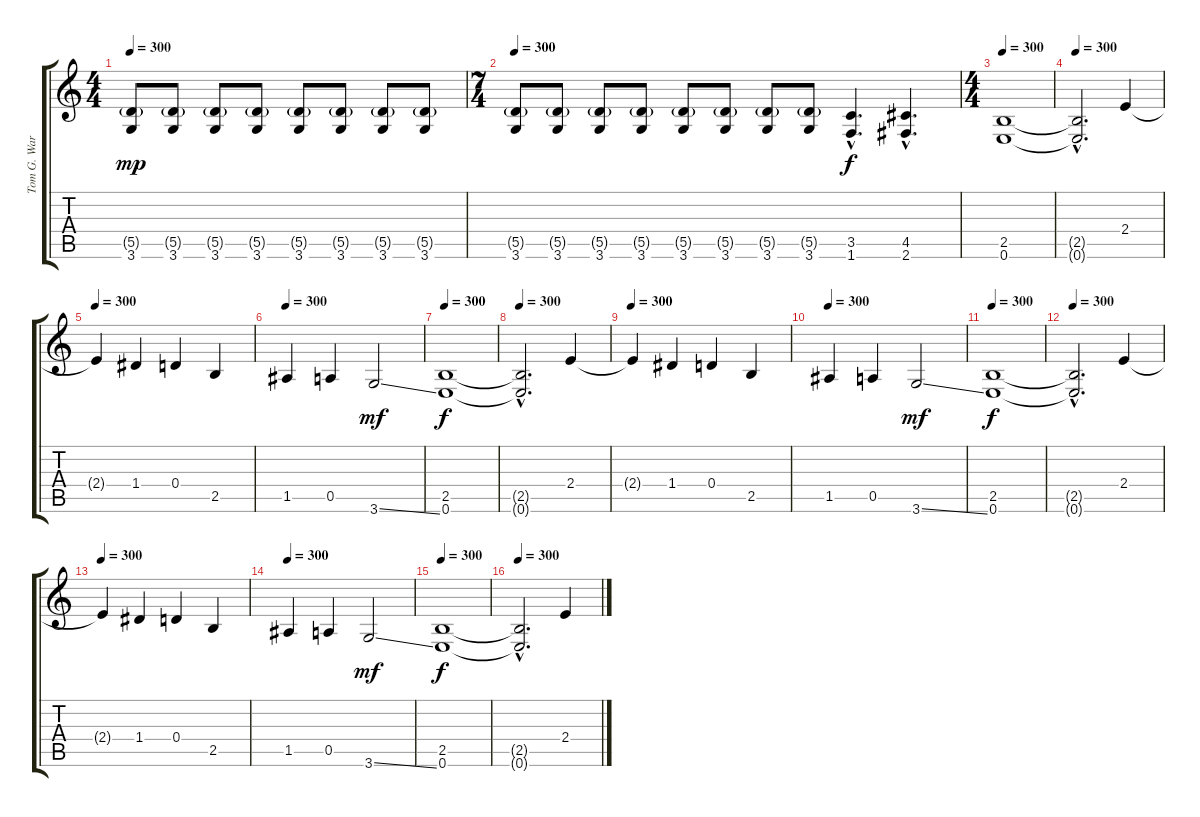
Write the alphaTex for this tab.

\track ("Tom G. Warrior (Rhythm)" "Tom G. War") {instrument distortionguitar}
\staff {score tabs}
\tuning (E4 B3 G3 D3 A2 E2) {hide}
\ts (4 4)
\tempo 300
\clef g2
\ks c
(5.5{g} 3.6).8{dy mp} (5.5{g} 3.6).8 (5.5{g} 3.6).8 (5.5{g} 3.6).8 (5.5{g} 3.6).8 (5.5{g} 3.6).8 (5.5{g} 3.6).8 (5.5{g} 3.6).8 |
\ts (7 4)
\tempo 300
(5.5{g} 3.6).8 (5.5{g} 3.6).8 (5.5{g} 3.6).8 (5.5{g} 3.6).8 (5.5{g} 3.6).8 (5.5{g} 3.6).8 (5.5{g} 3.6).8 (5.5{g} 3.6).8 (3.5{hac} 1.6{hac}).4{d dy f} (4.5{hac} 2.6{hac}).4{d} |
\ts (4 4)
\tempo 300
(2.5 0.6).1 |
\tempo 300
(2.5{hac t} 0.6{hac t}).2{d} 2.4.4 |
\tempo 300
2.4{t}.4 1.4.4 0.4.4 2.5.4 |
\tempo 300
1.5.4 0.5.4 3.6{ss}.2{dy mf} |
\tempo 300
(2.5 0.6).1{dy f} |
\tempo 300
(2.5{hac t} 0.6{hac t}).2{d} 2.4.4 |
\tempo 300
2.4{t}.4 1.4.4 0.4.4 2.5.4 |
\tempo 300
1.5.4 0.5.4 3.6{ss}.2{dy mf} |
\tempo 300
(2.5 0.6).1{dy f} |
\tempo 300
(2.5{hac t} 0.6{hac t}).2{d} 2.4.4 |
\tempo 300
2.4{t}.4 1.4.4 0.4.4 2.5.4 |
\tempo 300
1.5.4 0.5.4 3.6{ss}.2{dy mf} |
\tempo 300
(2.5 0.6).1{dy f} |
\tempo 300
(2.5{hac t} 0.6{hac t}).2{d} 2.4.4
